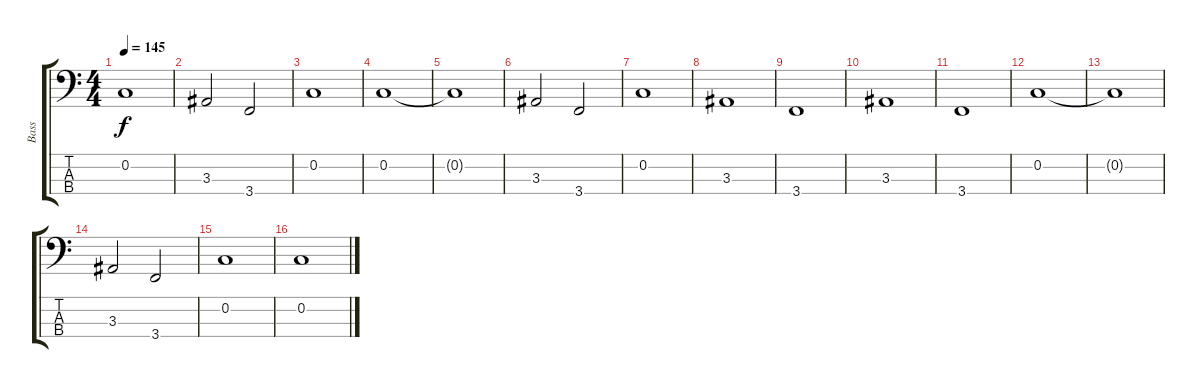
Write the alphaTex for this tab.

\track ("Bass" "Bass") {instrument electricbasspick}
\staff {score tabs}
\tuning (F2 C2 G1 D1) {hide}
\ts (4 4)
\tempo 145
\clef f4
\ks c
0.2{t}.1{dy f} |
3.3.2 3.4.2 |
0.2.1 |
0.2.1 |
0.2{t}.1 |
3.3.2 3.4.2 |
0.2.1 |
3.3.1 |
3.4.1 |
3.3.1 |
3.4.1 |
0.2.1 |
0.2{t}.1 |
3.3.2 3.4.2 |
0.2.1 |
0.2.1{volume 13}
